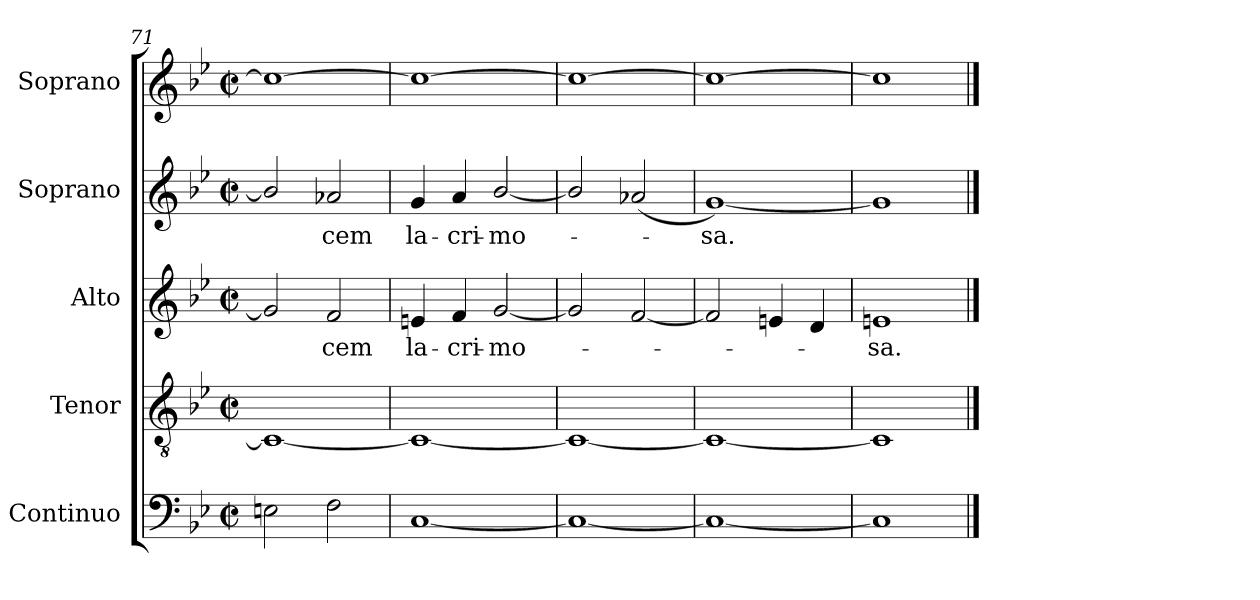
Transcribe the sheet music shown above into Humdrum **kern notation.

**kern	**kern	**kern	**text	**kern	**text	**kern
*part5	*part4	*part3	*part3	*part2	*part2	*part1
*staff5	*staff4	*staff3	*staff3	*staff2	*staff2	*staff1
*I"Continuo	*I"Tenor	*I"Alto	*	*I"Soprano	*	*I"Soprano
*I'Cont.	*I'T.	*I'A.	*	*I'S.	*	*I'S.
*clefF4	*clefGv2	*clefG2	*	*clefG2	*	*clefG2
*	*ITrd7c12	*	*	*	*	*
*k[b-e-]	*k[b-e-]	*k[b-e-]	*	*k[b-e-]	*	*k[b-e-]
*B-:	*B-:	*B-:	*	*B-:	*	*B-:
*M2/2	*M2/2	*M2/2	*	*M2/2	*	*M2/2
*met(c|)	*met(c|)	*met(c|)	*	*met(c|)	*	*met(c|)
=71	=71	=71	=71	=71	=71	=71
2Eni\	1CCi_	2gi/]	.	2b-i/]	.	1cci_
!	!	!	!LO:LY:b:color=#000000	!	!	!
!	!	!	!	!	!LO:LY:b:color=#000000	!
2Fi\	.	2fi/	-cem	2a-Xi/	-cem	.
=72	=72	=72	=72	=72	=72	=72
!	!	!	!LO:LY:b:color=#000000	!	!	!
!	!	!	!	!	!LO:LY:b:color=#000000	!
[1Ci	1CCi_	4eni/	la-	4gi/	la-	1cci_
!	!	!	!LO:LY:b:color=#000000	!	!	!
!	!	!	!	!	!LO:LY:b:color=#000000	!
.	.	4fi/	-cri-	4ai/	-cri-	.
!	!	!	!LO:LY:b:color=#000000	!	!	!
!	!	!	!	!	!LO:LY:b:color=#000000	!
.	.	[2gi/	-mo-	[2b-i/	-mo-	.
=73	=73	=73	=73	=73	=73	=73
1Ci_	1CCi_	2gi/]	.	2b-i/]	.	1cci_
.	.	[2fi/	.	(2a-Xi/	.	.
=74	=74	=74	=74	=74	=74	=74
!	!	!	!	!	!LO:LY:b:color=#000000	!
1Ci_	1CCi_	2fi/]	.	[1gi)	-sa.	1cci_
.	.	4eni/	.	.	.	.
.	.	4di/	.	.	.	.
=75	=75	=75	=75	=75	=75	=75
!	!	!	!LO:LY:b:color=#000000	!	!	!
1Ci]	1CCi]	1eni	-sa.	1gi]	.	1cci]
==	==	==	==	==	==	==
*-	*-	*-	*-	*-	*-	*-
